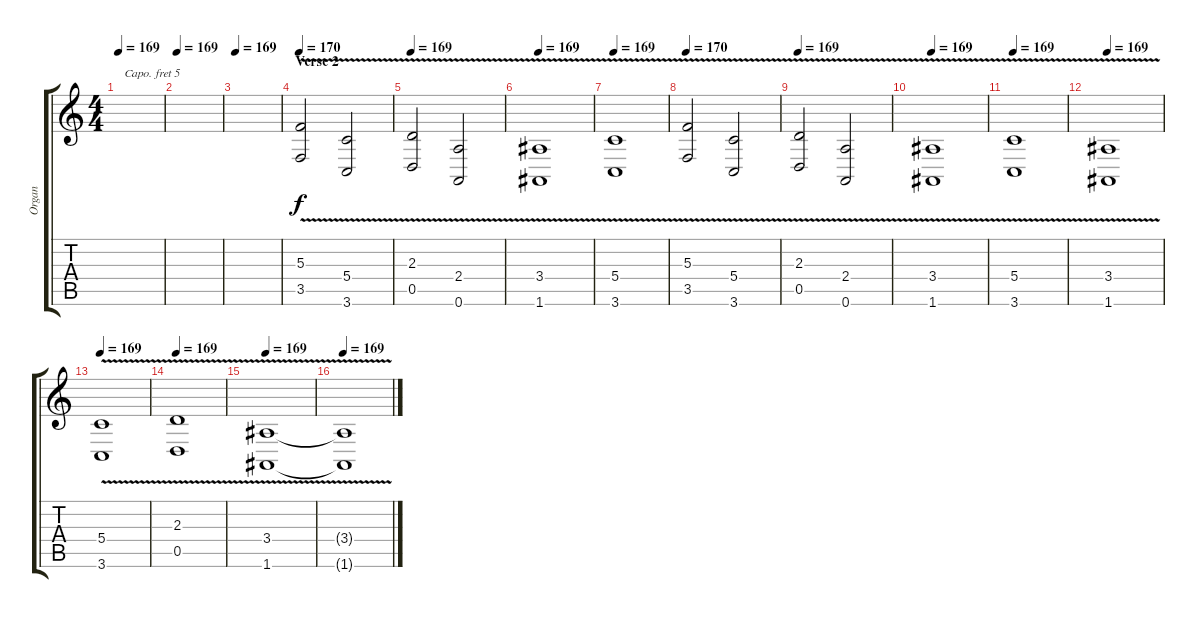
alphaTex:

\track ("Organ" "Organ") {instrument drawbarorgan}
\staff {score tabs}
\capo 5
\tuning (E4 B3 G3 D3 A2 E2) {hide}
\ts (4 4)
\tempo 169
\clef g2
\ks c
|
\tempo 169
|
\tempo 169
|
\section ("" "Verse 2")
\tempo 169
\tempo 170
(5.3{v} 3.5{v}).2 (5.4{v} 3.6{v}).2 |
\tempo 169
(2.3{v} 0.5{v}).2 (2.4{v} 0.6{v}).2 |
\tempo 169
(3.4{v} 1.6{v}).1 |
\tempo 169
(5.4{v} 3.6{v}).1 |
\tempo 169
\tempo 170
(5.3{v} 3.5{v}).2 (5.4{v} 3.6{v}).2 |
\tempo 169
(2.3{v} 0.5{v}).2 (2.4{v} 0.6{v}).2 |
\tempo 169
(3.4{v} 1.6{v}).1 |
\tempo 169
(5.4{v} 3.6{v}).1 |
\tempo 169
(3.4{v} 1.6{v}).1 |
\tempo 169
(5.4{v} 3.6{v}).1 |
\tempo 169
(2.3{v} 0.5{v}).1 |
\tempo 169
(3.4{v} 1.6{v}).1 |
\tempo 169
(3.4{t} 1.6{t}).1
